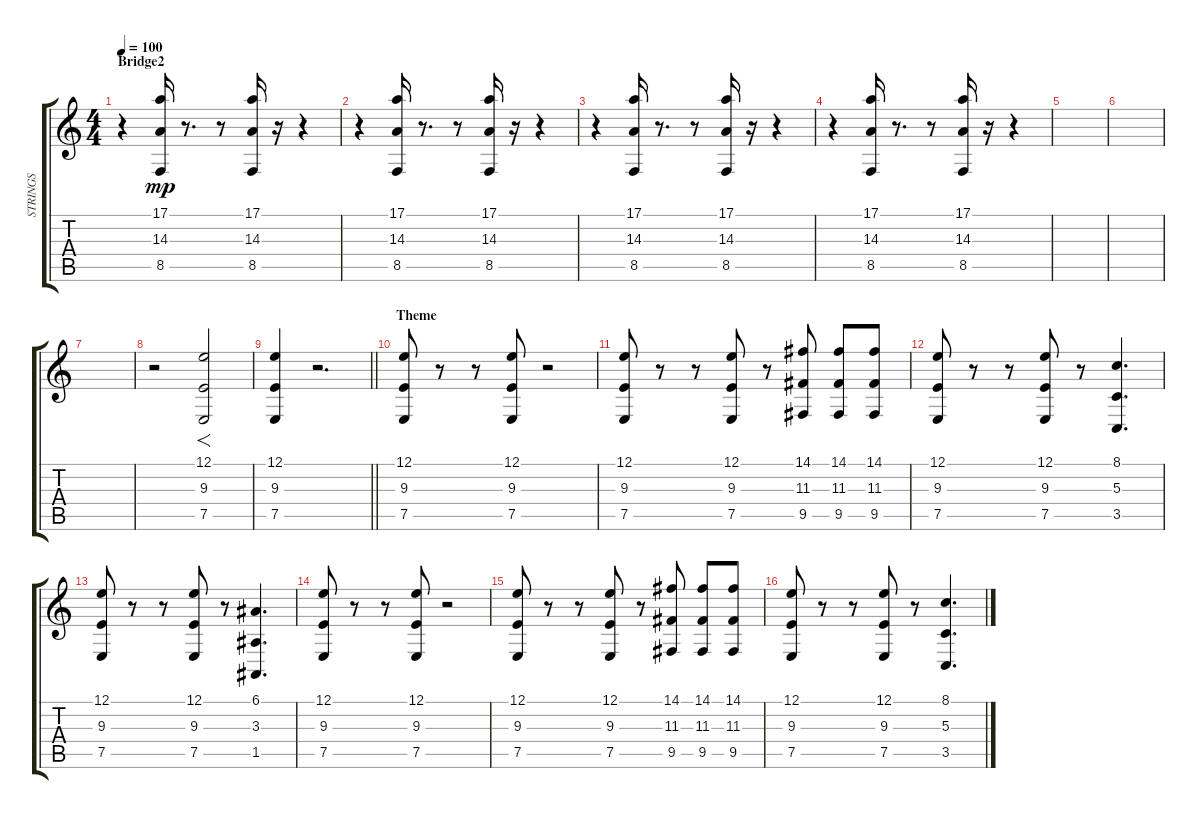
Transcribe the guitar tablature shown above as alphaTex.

\track ("STRINGS" "STRINGS") {instrument stringensemble2}
\staff {score tabs}
\tuning (E4 B3 G3 D3 A2 E2) {hide}
\ts (4 4)
\section ("" "Bridge2")
\tempo 100
\clef g2
\ks c
r.4{dy mp} (17.1 14.3 8.5).16 r.8{d} r.8 (17.1 14.3 8.5).16 r.16 r.4 |
r.4 (17.1 14.3 8.5).16 r.8{d} r.8 (17.1 14.3 8.5).16 r.16 r.4 |
r.4 (17.1 14.3 8.5).16 r.8{d} r.8 (17.1 14.3 8.5).16 r.16 r.4 |
r.4 (17.1 14.3 8.5).16 r.8{d} r.8 (17.1 14.3 8.5).16 r.16 r.4 |
|
|
|
r.2 (12.1 9.3 7.5).2{f} |
\barLineRight lightlight
(12.1 9.3 7.5).4 r.2{d} |
\section ("" "Theme")
(12.1 9.3 7.5).8 r.8 r.8 (12.1 9.3 7.5).8 r.2 |
(12.1 9.3 7.5).8 r.8 r.8 (12.1 9.3 7.5).8 r.8 (14.1 11.3 9.5).8 (14.1 11.3 9.5).8 (14.1 11.3 9.5).8 |
(12.1 9.3 7.5).8 r.8 r.8 (12.1 9.3 7.5).8 r.8 (8.1 5.3 3.5).4{d} |
(12.1 9.3 7.5).8 r.8 r.8 (12.1 9.3 7.5).8 r.8 (6.1 3.3 1.5).4{d} |
(12.1 9.3 7.5).8 r.8 r.8 (12.1 9.3 7.5).8 r.2 |
(12.1 9.3 7.5).8 r.8 r.8 (12.1 9.3 7.5).8 r.8 (14.1 11.3 9.5).8 (14.1 11.3 9.5).8 (14.1 11.3 9.5).8 |
(12.1 9.3 7.5).8 r.8 r.8 (12.1 9.3 7.5).8 r.8 (8.1 5.3 3.5).4{d}
